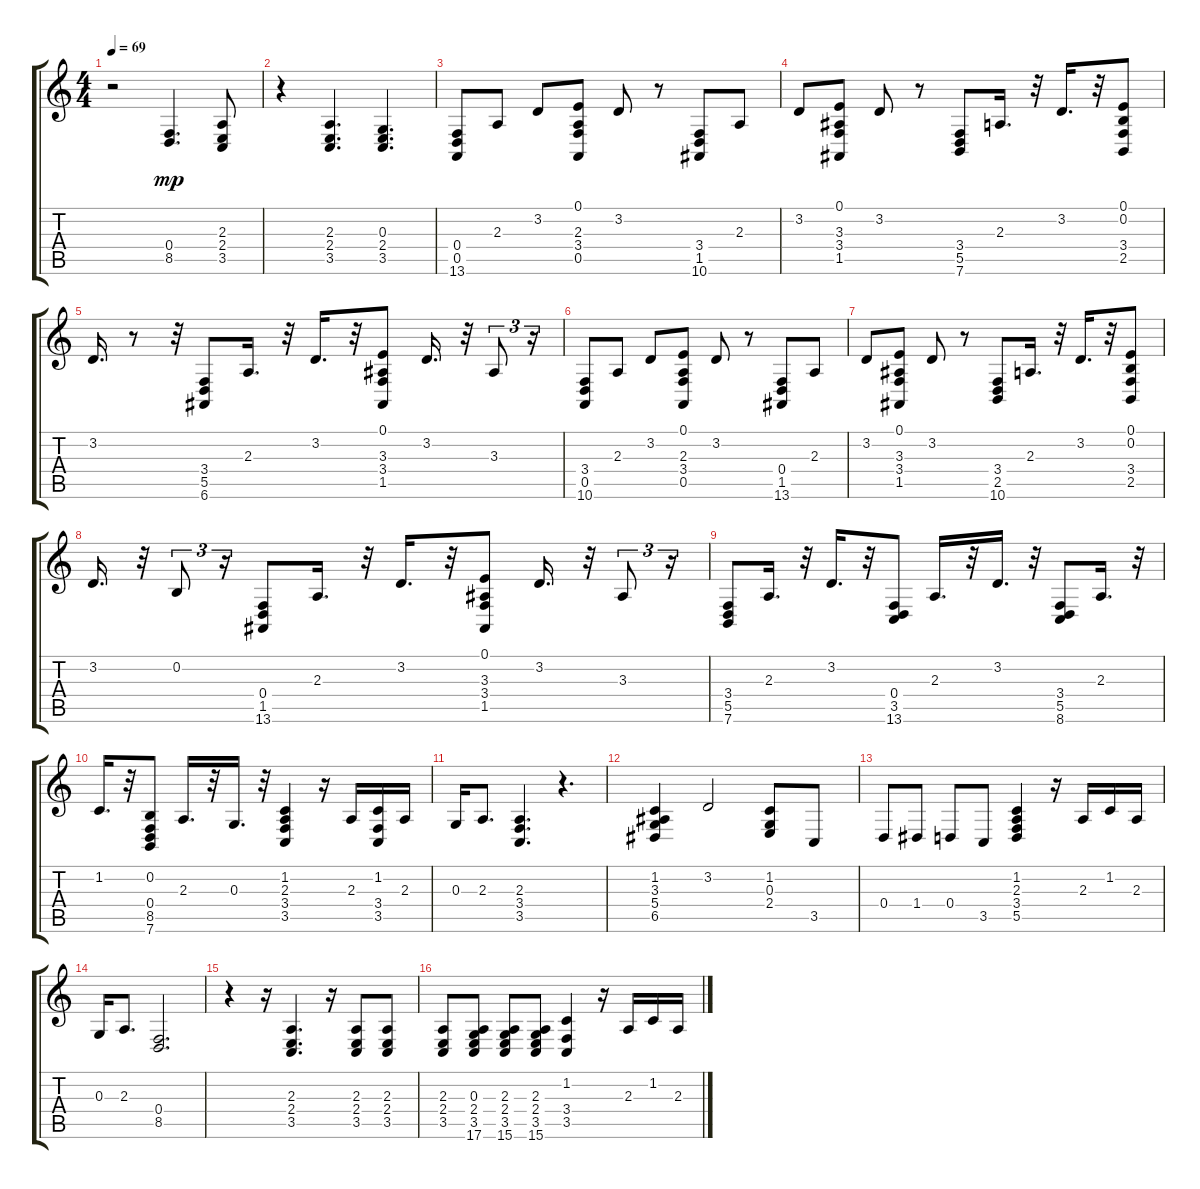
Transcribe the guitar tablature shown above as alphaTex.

\track "" {instrument acousticgrandpiano}
\staff {score tabs}
\tuning (E4 B3 G3 D3 A2 E2) {hide}
\ts (4 4)
\tempo 69
\clef g2
\ks c
r.2{dy mp} (0.4 8.5).4{d} (2.3 2.4 3.5).8 |
r.4 (2.3 2.4 3.5).4{d} (0.3 2.4 3.5).4{d} |
(0.4 0.5 13.6).8 2.3.8 3.2.8 (0.1 2.3 3.4 0.5).8 3.2.8 r.8 (3.4 1.5 10.6).8 2.3.8 |
3.2.8 (0.1 3.3 3.4 1.5).8 3.2.8 r.8 (3.4 5.5 7.6).8 2.3.16{d} r.32 3.2.16{d} r.32 (0.1 0.2 3.4 2.5).8 |
3.2.16{d} r.8 r.32 (3.4 5.5 6.6).8 2.3.16{d} r.32 3.2.16{d} r.32 (0.1 3.3 3.4 1.5).8 3.2.16{d} r.32 3.3.8{tu (3 2)} r.16{tu (3 2)} |
(3.4 0.5 10.6).8 2.3.8 3.2.8 (0.1 2.3 3.4 0.5).8 3.2.8 r.8 (0.4 1.5 13.6).8 2.3.8 |
3.2.8 (0.1 3.3 3.4 1.5).8 3.2.8 r.8 (3.4 2.5 10.6).8 2.3.16{d} r.32 3.2.16{d} r.32 (0.1 0.2 3.4 2.5).8 |
3.2.16{d} r.32 0.2.8{tu (3 2)} r.16{tu (3 2)} (0.4 1.5 13.6).8 2.3.16{d} r.32 3.2.16{d} r.32 (0.1 3.3 3.4 1.5).8 3.2.16{d} r.32 3.3.8{tu (3 2)} r.16{tu (3 2)} |
(3.4 5.5 7.6).8 2.3.16{d} r.32 3.2.16{d} r.32 (0.4 3.5 13.6).8 2.3.16{d} r.32 3.2.16{d} r.32 (3.4 5.5 8.6).8 2.3.16{d} r.32 |
1.2.16{d} r.32 (0.2 0.4 8.5 7.6).8 2.3.16{d} r.32 0.3.16{d} r.32 (1.2 2.3 3.4 3.5).4 r.16 2.3.16 (1.2 3.4 3.5).16 2.3.16 |
0.3.16 2.3.8{d} (2.3 3.4 3.5).4{d} r.4{d} |
(1.2 3.3 5.4 6.5).4 3.2.2 (1.2 0.3 2.4).8 3.5.8 |
0.4.8 1.4.8 0.4.8 3.5.8 (1.2 2.3 3.4 5.5).4 r.16 2.3.16 1.2.16 2.3.16 |
0.3.16 2.3.8{d} (0.4 8.5).2{d} |
r.4 r.16 (2.3 2.4 3.5).4{d} r.16 (2.3 2.4 3.5).8 (2.3 2.4 3.5).8 |
(2.3 2.4 3.5).8 (0.3 2.4 3.5 17.6).8 (2.3 2.4 3.5 15.6).8 (2.3 2.4 3.5 15.6).8 (1.2 3.4 3.5).4 r.16 2.3.16 1.2.16 2.3.16
